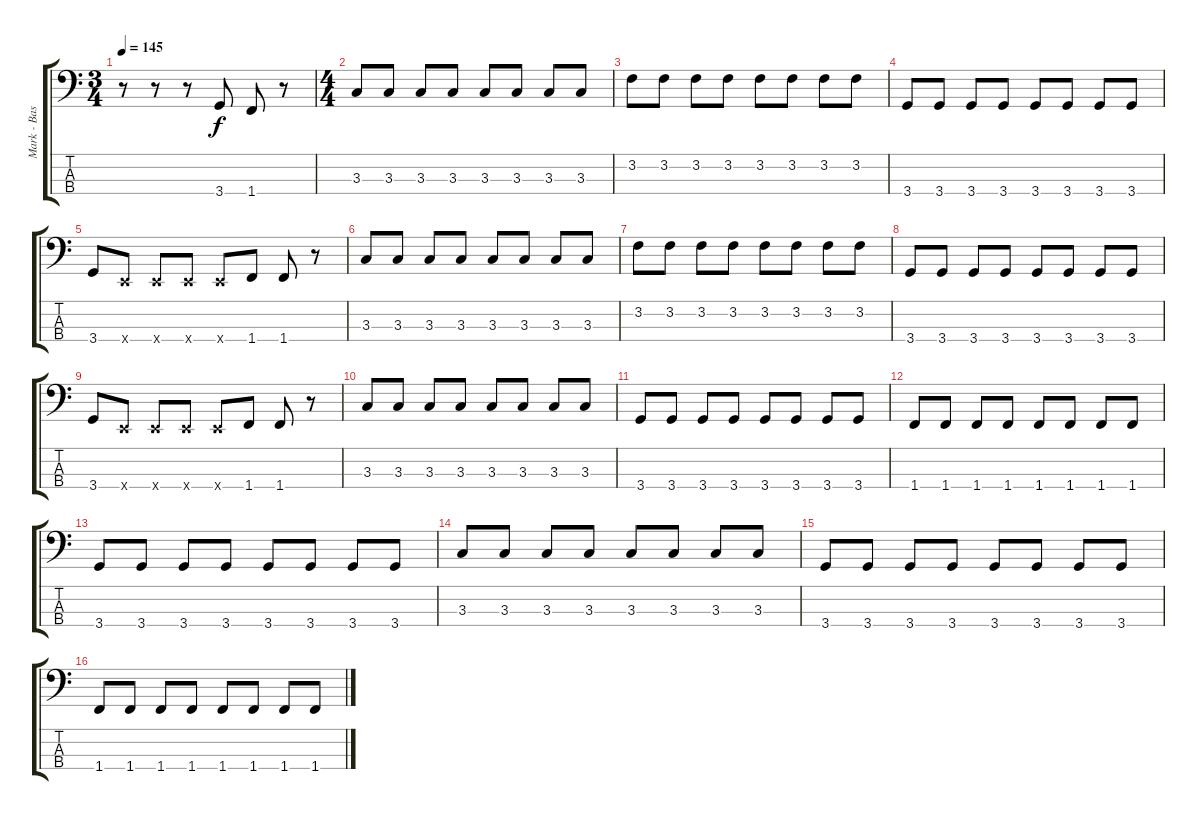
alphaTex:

\track ("Mark - Bass" "Mark - Bas") {instrument electricbassfinger}
\staff {score tabs}
\tuning (G2 D2 A1 E1) {hide}
\ts (3 4)
\tempo 145
\clef f4
\ks c
r.8{dy f instrument electricbassfinger} r.8 r.8 3.4.8 1.4.8 r.8 |
\ts (4 4)
3.3.8 3.3.8 3.3.8 3.3.8 3.3.8 3.3.8 3.3.8 3.3.8 |
3.2.8 3.2.8 3.2.8 3.2.8 3.2.8 3.2.8 3.2.8 3.2.8 |
3.4.8 3.4.8 3.4.8 3.4.8 3.4.8 3.4.8 3.4.8 3.4.8 |
3.4.8 0.4{x}.8 0.4{x}.8 0.4{x}.8 0.4{x}.8 1.4.8 1.4.8 r.8 |
3.3.8 3.3.8 3.3.8 3.3.8 3.3.8 3.3.8 3.3.8 3.3.8 |
3.2.8 3.2.8 3.2.8 3.2.8 3.2.8 3.2.8 3.2.8 3.2.8 |
3.4.8 3.4.8 3.4.8 3.4.8 3.4.8 3.4.8 3.4.8 3.4.8 |
3.4.8 0.4{x}.8 0.4{x}.8 0.4{x}.8 0.4{x}.8 1.4.8 1.4.8 r.8 |
3.3.8 3.3.8 3.3.8 3.3.8 3.3.8 3.3.8 3.3.8 3.3.8 |
3.4.8 3.4.8 3.4.8 3.4.8 3.4.8 3.4.8 3.4.8 3.4.8 |
1.4.8 1.4.8 1.4.8 1.4.8 1.4.8 1.4.8 1.4.8 1.4.8 |
3.4.8 3.4.8 3.4.8 3.4.8 3.4.8 3.4.8 3.4.8 3.4.8 |
3.3.8 3.3.8 3.3.8 3.3.8 3.3.8 3.3.8 3.3.8 3.3.8 |
3.4.8 3.4.8 3.4.8 3.4.8 3.4.8 3.4.8 3.4.8 3.4.8 |
1.4.8 1.4.8 1.4.8 1.4.8 1.4.8 1.4.8 1.4.8 1.4.8
